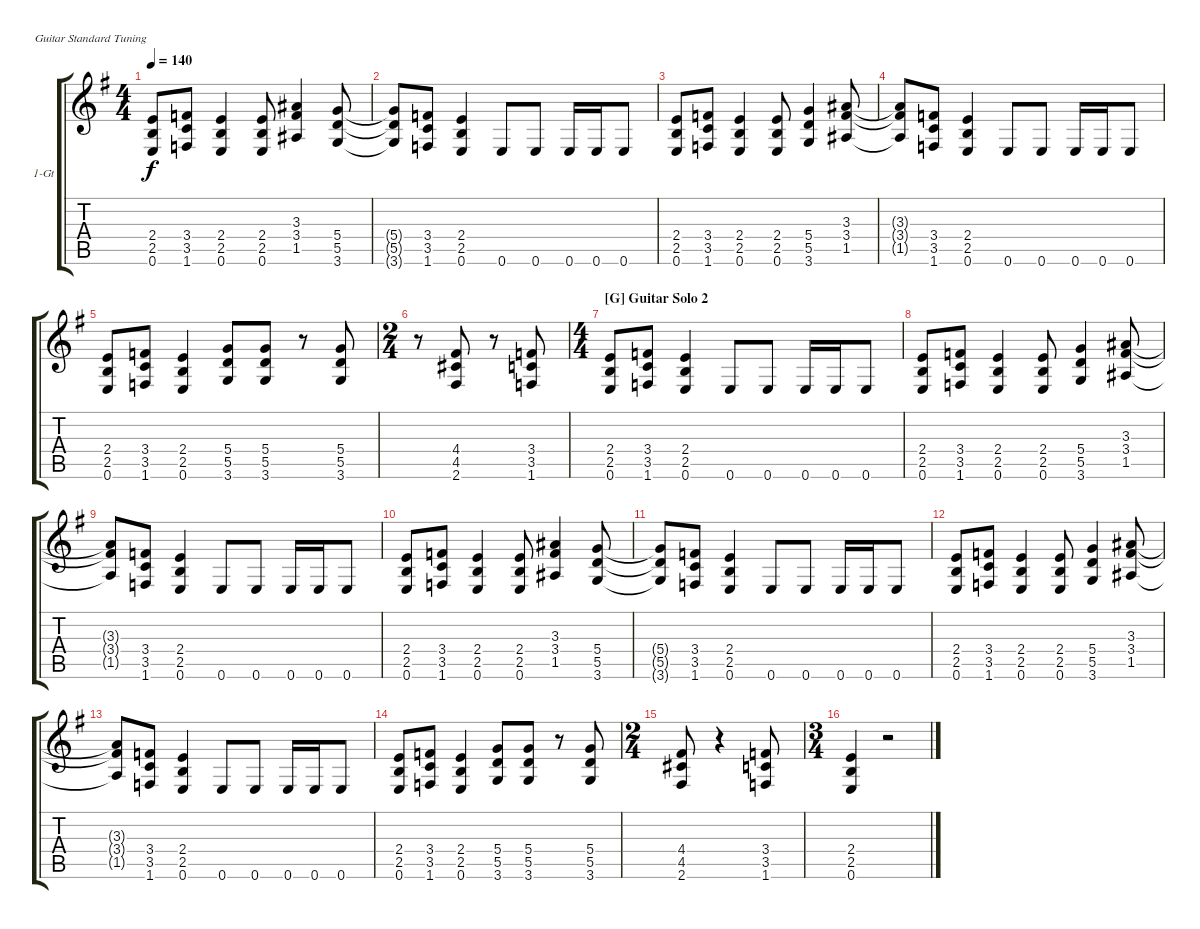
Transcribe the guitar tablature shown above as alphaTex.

\bracketExtendMode groupsimilarinstruments
\firstSystemTrackNameOrientation horizontal
\otherSystemsTrackNameOrientation horizontal
\track ("1-Gt" "1-Gt") {instrument distortionguitar}
\staff {score tabs}
\tuning (E4 B3 G3 D3 A2 E2)
\ts (4 4)
\tempo 140
\clef g2
\scale
1.05549
\ks g
(2.4 2.5 0.6).8{dy f} (3.4 3.5 1.6).8 (2.4 2.5 0.6).4 (2.4 2.5 0.6).8 (3.3 3.4 1.5).4 (5.4 5.5 3.6).8 |
\scale
0.944515 (5.4{t} 3.6{t} 5.5{t}).8 (3.4 3.5 1.6).8 (2.4 2.5 0.6).4 0.6.8 0.6.8 0.6.16 0.6.16 0.6.8 |
\scale
1.05549 (2.4 2.5 0.6).8 (3.4 3.5 1.6).8 (2.4 2.5 0.6).4 (2.4 2.5 0.6).8 (5.4 5.5 3.6).4 (3.3 3.4 1.5).8 |
\scale
0.944515 (3.3{t} 3.4{t} 1.5{t}).8 (3.4 3.5 1.6).8 (2.4 2.5 0.6).4 0.6.8 0.6.8 0.6.16 0.6.16 0.6.8 |
\scale
1.05549 (2.4 2.5 0.6).8 (3.4 3.5 1.6).8 (2.4 2.5 0.6).4 (5.4 5.5 3.6).8 (5.4 5.5 3.6).8 r.8 (5.4 5.5 3.6).8 |
\ts (2 4)
\scale
0.944515 r.8 (2.6 4.5 4.4).8 r.8 (3.4 3.5 1.6).8 |
\ts (4 4)
\section ("G" "Guitar Solo 2")
\scale
1.08575 (2.4 2.5 0.6).8 (3.4 3.5 1.6).8 (2.4 2.5 0.6).4 0.6.8 0.6.8 0.6.16 0.6.16 0.6.8 |
\scale
0.91425 (2.4 2.5 0.6).8 (3.4 3.5 1.6).8 (2.4 2.5 0.6).4 (2.4 2.5 0.6).8 (5.4 5.5 3.6).4 (3.3 3.4 1.5).8 |
\scale
1.05549 (3.3{t} 3.4{t} 1.5{t}).8 (3.4 3.5 1.6).8 (2.4 2.5 0.6).4 0.6.8 0.6.8 0.6.16 0.6.16 0.6.8 |
\scale
0.944515 (2.4 2.5 0.6).8 (3.4 3.5 1.6).8 (2.4 2.5 0.6).4 (2.4 2.5 0.6).8 (3.3 3.4 1.5).4 (5.4 5.5 3.6).8 |
\scale
1.05549 (5.4{t} 5.5{t} 3.6{t}).8 (3.4 3.5 1.6).8 (2.4 2.5 0.6).4 0.6.8 0.6.8 0.6.16 0.6.16 0.6.8 |
\scale
0.944515 (2.4 2.5 0.6).8 (3.4 3.5 1.6).8 (2.4 2.5 0.6).4 (2.4 2.5 0.6).8 (5.4 5.5 3.6).4 (3.3 3.4 1.5).8 |
\scale
1.05549 (3.3{t} 3.4{t} 1.5{t}).8 (3.4 3.5 1.6).8 (2.4 2.5 0.6).4 0.6.8 0.6.8 0.6.16 0.6.16 0.6.8 |
\scale
0.944515 (2.4 2.5 0.6).8 (3.4 3.5 1.6).8 (2.4 2.5 0.6).4 (5.4 5.5 3.6).8 (5.4 5.5 3.6).8 r.8 (5.4 5.5 3.6).8 |
\ts (2 4)
\scale
1.08575 (4.4 4.5 2.6).8 r.4 (3.4 3.5 1.6).8 |
\ts (3 4)
\scale
0.91425 (2.4 2.5 0.6).4 r.2
